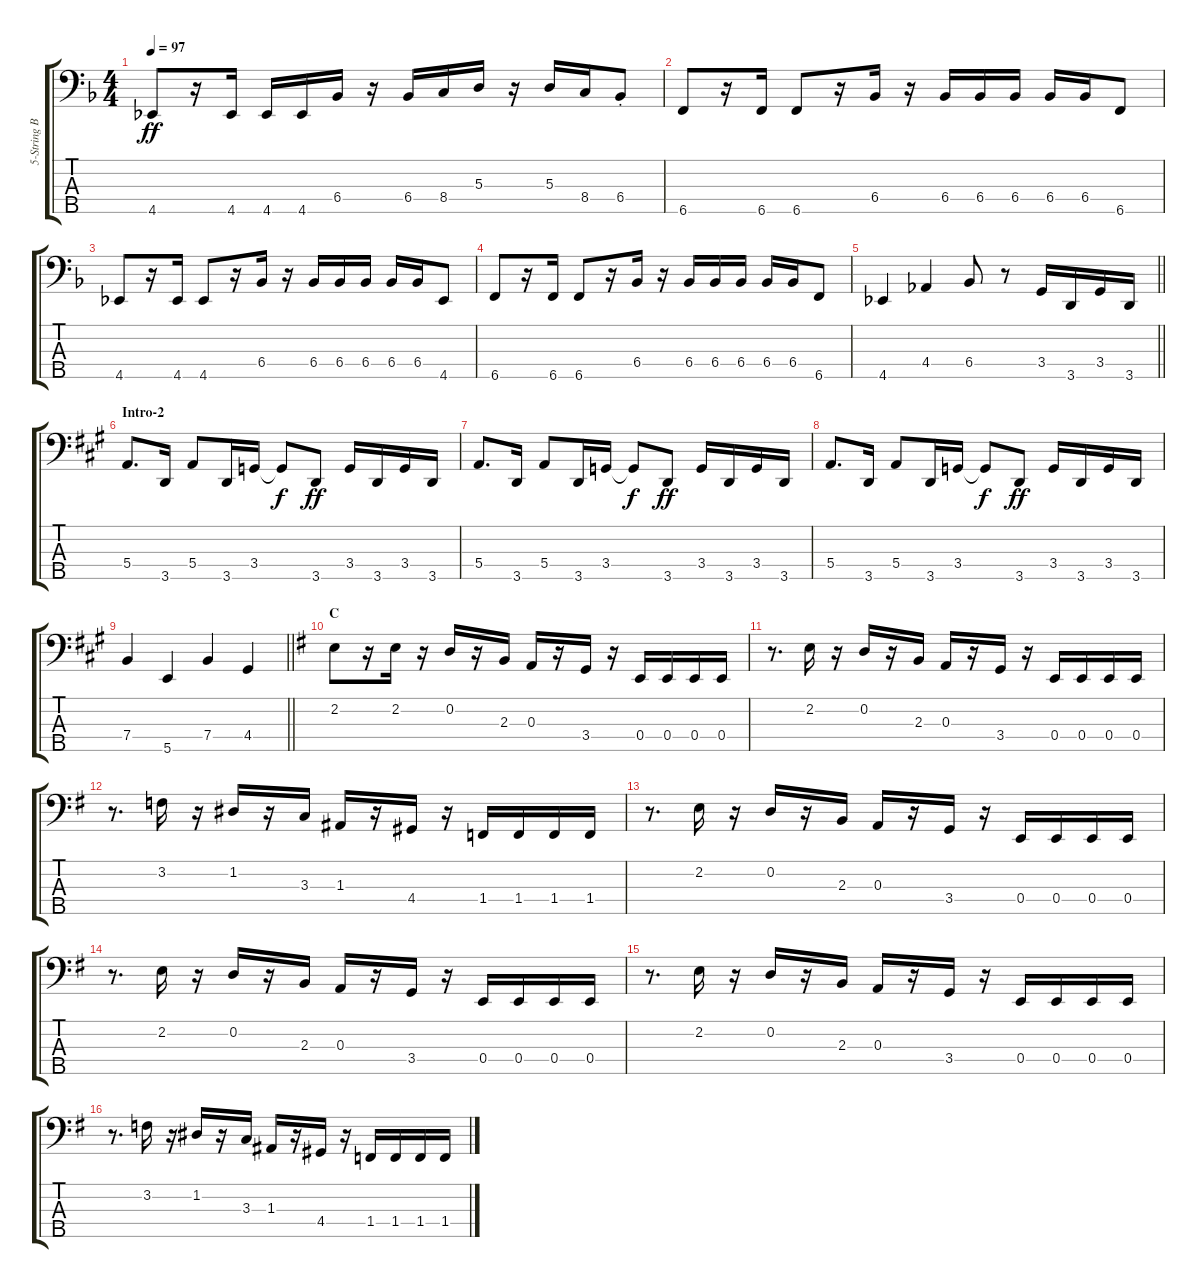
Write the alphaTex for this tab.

\track ("5-String Bass" "5-String B") {instrument electricbassfinger}
\staff {score tabs}
\tuning (G2 D2 A1 E1 B0) {hide}
\ts (4 4)
\tempo 97
\clef f4
\ks f
4.5.8{dy ff} r.16 4.5.16 4.5.16 4.5.16 6.4.16 r.16 6.4.16 8.4.16 5.3.16 r.16 5.3.16 8.4.16 6.4{st}.8 |
6.5.8 r.16 6.5.16 6.5.8 r.16 6.4.16 r.16 6.4.16 6.4.16 6.4.16 6.4.16 6.4.16 6.5.8 |
4.5.8 r.16 4.5.16 4.5.8 r.16 6.4.16 r.16 6.4.16 6.4.16 6.4.16 6.4.16 6.4.16 4.5.8 |
6.5.8 r.16 6.5.16 6.5.8 r.16 6.4.16 r.16 6.4.16 6.4.16 6.4.16 6.4.16 6.4.16 6.5.8 |
\barLineRight lightlight
4.5.4 4.4.4 6.4.8 r.8 3.4.16 3.5.16 3.4.16 3.5.16 |
\section ("" "Intro-2")
\ks a
5.4.8{d} 3.5.16 5.4.8 3.5.16 3.4.16 3.4{t}.8{dy f} 3.5.8{dy ff} 3.4.16 3.5.16 3.4.16 3.5.16 |
5.4.8{d} 3.5.16 5.4.8 3.5.16 3.4.16 3.4{t}.8{dy f} 3.5.8{dy ff} 3.4.16 3.5.16 3.4.16 3.5.16 |
5.4.8{d} 3.5.16 5.4.8 3.5.16 3.4.16 3.4{t}.8{dy f} 3.5.8{dy ff} 3.4.16 3.5.16 3.4.16 3.5.16 |
\barLineRight lightlight
7.4.4 5.5.4 7.4.4 4.4.4 |
\section ("" "C")
\ks eminor
2.2.8 r.16 2.2.16 r.16 0.2.16 r.16 2.3.16 0.3.16 r.16 3.4.16 r.16 0.4.16 0.4.16 0.4.16 0.4.16 |
r.8{d} 2.2.16 r.16 0.2.16 r.16 2.3.16 0.3.16 r.16 3.4.16 r.16 0.4.16 0.4.16 0.4.16 0.4.16 |
r.8{d} 3.2.16 r.16 1.2.16 r.16 3.3.16 1.3.16 r.16 4.4.16 r.16 1.4.16 1.4.16 1.4.16 1.4.16 |
r.8{d} 2.2.16 r.16 0.2.16 r.16 2.3.16 0.3.16 r.16 3.4.16 r.16 0.4.16 0.4.16 0.4.16 0.4.16 |
r.8{d} 2.2.16 r.16 0.2.16 r.16 2.3.16 0.3.16 r.16 3.4.16 r.16 0.4.16 0.4.16 0.4.16 0.4.16 |
r.8{d} 2.2.16 r.16 0.2.16 r.16 2.3.16 0.3.16 r.16 3.4.16 r.16 0.4.16 0.4.16 0.4.16 0.4.16 |
r.8{d} 3.2.16 r.16 1.2.16 r.16 3.3.16 1.3.16 r.16 4.4.16 r.16 1.4.16 1.4.16 1.4.16 1.4.16
